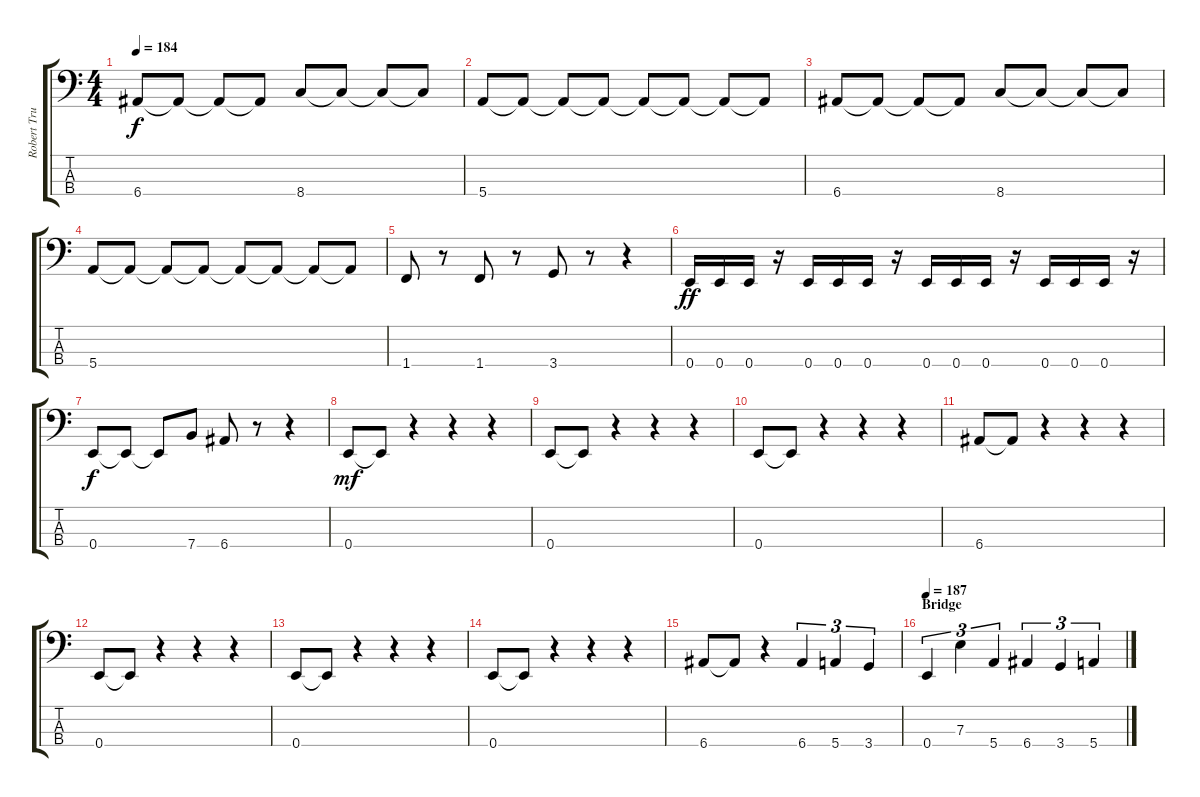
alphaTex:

\track ("Robert Trujillo" "Robert Tru") {instrument electricbassfinger}
\staff {score tabs}
\tuning (G2 D2 A1 E1) {hide}
\ts (4 4)
\tempo 184
\clef f4
\ks c
6.4.8{dy f} 6.4{t}.8 6.4{t}.8 6.4{t}.8 8.4.8 8.4{t}.8 8.4{t}.8 8.4{t}.8 |
5.4.8 5.4{t}.8 5.4{t}.8 5.4{t}.8 5.4{t}.8 5.4{t}.8 5.4{t}.8 5.4{t}.8 |
6.4.8 6.4{t}.8 6.4{t}.8 6.4{t}.8 8.4.8 8.4{t}.8 8.4{t}.8 8.4{t}.8 |
5.4.8 5.4{t}.8 5.4{t}.8 5.4{t}.8 5.4{t}.8 5.4{t}.8 5.4{t}.8 5.4{t}.8 |
1.4.8 r.8 1.4.8 r.8 3.4.8 r.8 r.4 |
0.4.16{dy ff} 0.4.16 0.4.16 r.16 0.4.16 0.4.16 0.4.16 r.16 0.4.16 0.4.16 0.4.16 r.16 0.4.16 0.4.16 0.4.16 r.16 |
0.4.8{dy f} 0.4{t}.8 0.4{t}.8 7.4.8 6.4.8 r.8 r.4 |
0.4.8{dy mf} 0.4{t}.8 r.4 r.4 r.4 |
0.4.8 0.4{t}.8 r.4 r.4 r.4 |
0.4.8 0.4{t}.8 r.4 r.4 r.4 |
6.4.8 6.4{t}.8 r.4 r.4 r.4 |
0.4.8 0.4{t}.8 r.4 r.4 r.4 |
0.4.8 0.4{t}.8 r.4 r.4 r.4 |
0.4.8 0.4{t}.8 r.4 r.4 r.4 |
6.4.8 6.4{t}.8 r.4 6.4.4{tu (3 2)} 5.4.4{tu (3 2)} 3.4.4{tu (3 2)} |
\section ("" "Bridge")
\tempo 187
0.4.4{tu (3 2)} 7.3.4{tu (3 2)} 5.4.4{tu (3 2)} 6.4.4{tu (3 2)} 3.4.4{tu (3 2)} 5.4.4{tu (3 2)}
